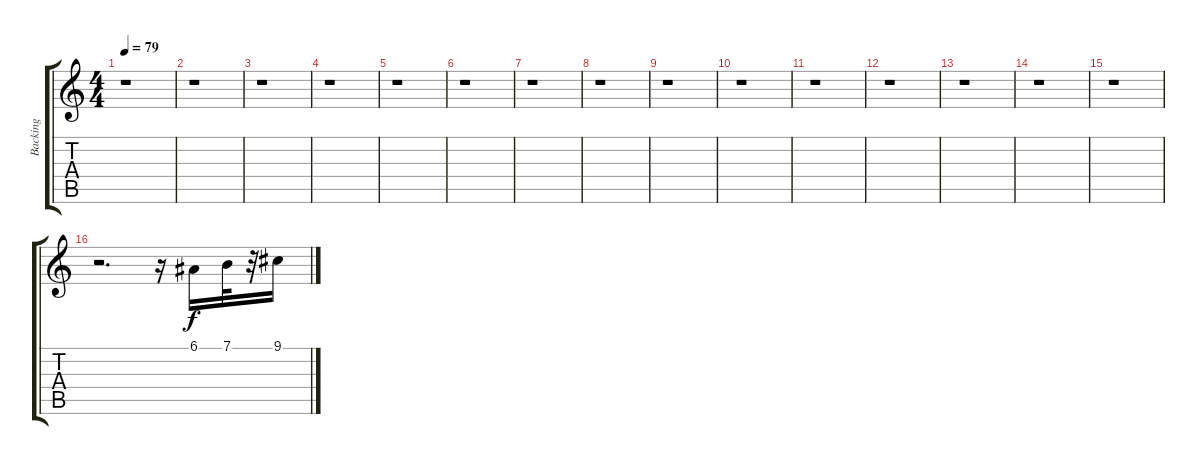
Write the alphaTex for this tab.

\track ("Backing" "Backing") {instrument lead3calliope}
\staff {score tabs}
\tuning (E4 B3 G3 D3 A2 E2) {hide}
\ts (4 4)
\tempo 79
\clef g2
\ks c
r.1{dy f} |
r.1 |
r.1 |
r.1 |
r.1 |
r.1 |
r.1 |
r.1 |
r.1 |
r.1 |
r.1 |
r.1 |
r.1 |
r.1 |
r.1 |
r.2{d} r.16 6.1.16 7.1.32 r.32 9.1.16
